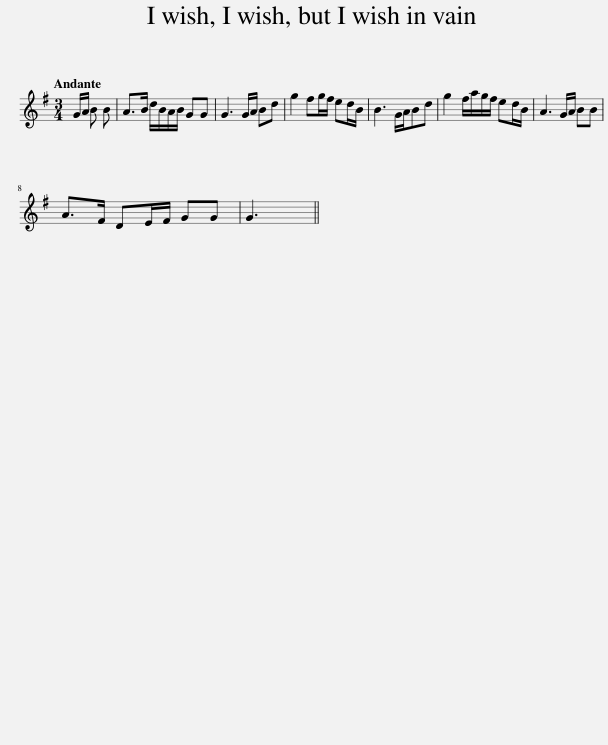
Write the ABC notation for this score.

X:1
L:1/8
Q:1/4=88
M:3/4
I:linebreak $
K:G
V:1 treble
V:1
 G/A/ B B | A>B d/B/A/B/ GG | G3 G/A/ Bd | g2 fg/f/ ed/B/ | B3 G/A/Bd | %5
 g2 f/a/g/f/ ed/B/ | A3 G/A/ BB |$ A>F DE/F/ GG | G3 || %9
